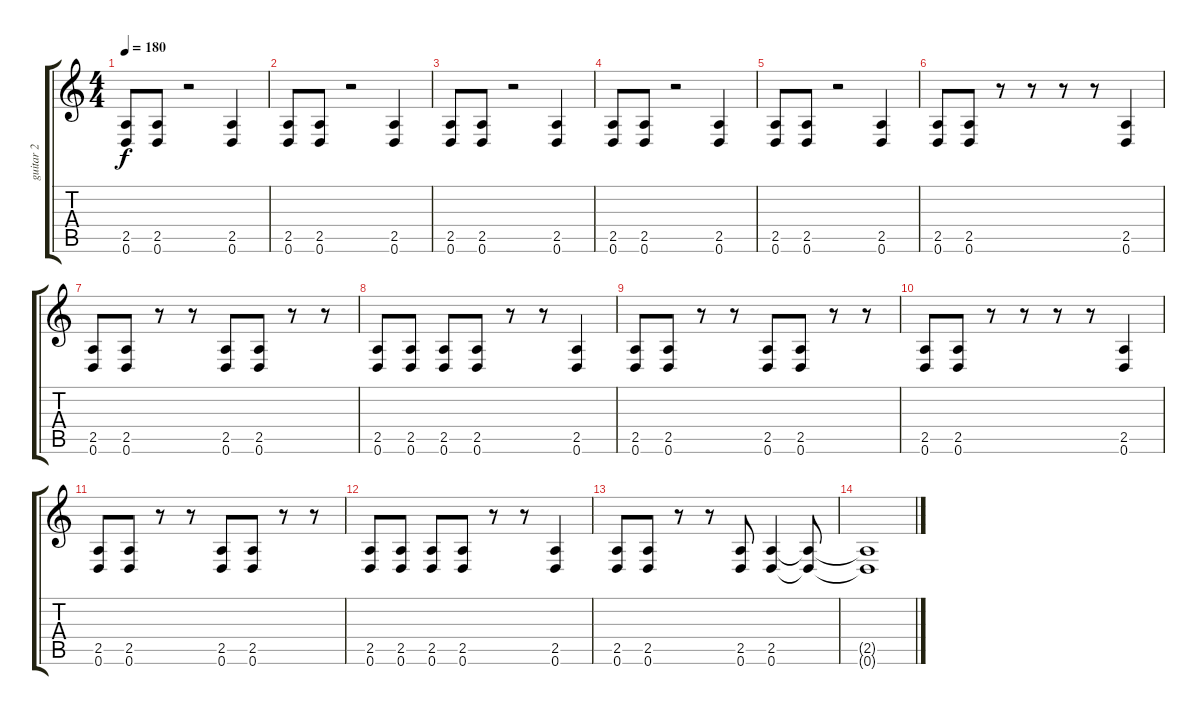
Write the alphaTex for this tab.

\track ("guitar 2" "guitar 2") {instrument distortionguitar}
\staff {score tabs}
\tuning (D4 A3 F3 C3 G2 D2) {hide}
\ts (4 4)
\tempo 180
\clef g2
\ks c
(2.5 0.6).8{dy f} (2.5 0.6).8 r.2 (2.5 0.6).4 |
(2.5 0.6).8 (2.5 0.6).8 r.2 (2.5 0.6).4 |
(2.5 0.6).8 (2.5 0.6).8 r.2 (2.5 0.6).4 |
(2.5 0.6).8 (2.5 0.6).8 r.2 (2.5 0.6).4 |
(2.5 0.6).8 (2.5 0.6).8 r.2 (2.5 0.6).4 |
(2.5 0.6).8 (2.5 0.6).8 r.8 r.8 r.8 r.8 (2.5 0.6).4 |
(2.5 0.6).8 (2.5 0.6).8 r.8 r.8 (2.5 0.6).8 (2.5 0.6).8 r.8 r.8 |
(2.5 0.6).8 (2.5 0.6).8 (2.5 0.6).8 (2.5 0.6).8 r.8 r.8 (2.5 0.6).4 |
(2.5 0.6).8 (2.5 0.6).8 r.8 r.8 (2.5 0.6).8 (2.5 0.6).8 r.8 r.8 |
(2.5 0.6).8 (2.5 0.6).8 r.8 r.8 r.8 r.8 (2.5 0.6).4 |
(2.5 0.6).8 (2.5 0.6).8 r.8 r.8 (2.5 0.6).8 (2.5 0.6).8 r.8 r.8 |
(2.5 0.6).8 (2.5 0.6).8 (2.5 0.6).8 (2.5 0.6).8 r.8 r.8 (2.5 0.6).4 |
(2.5 0.6).8 (2.5 0.6).8 r.8 r.8 (2.5 0.6).8 (2.5 0.6).4 (2.5{t} 0.6{t}).8 |
(2.5{t} 0.6{t}).1
